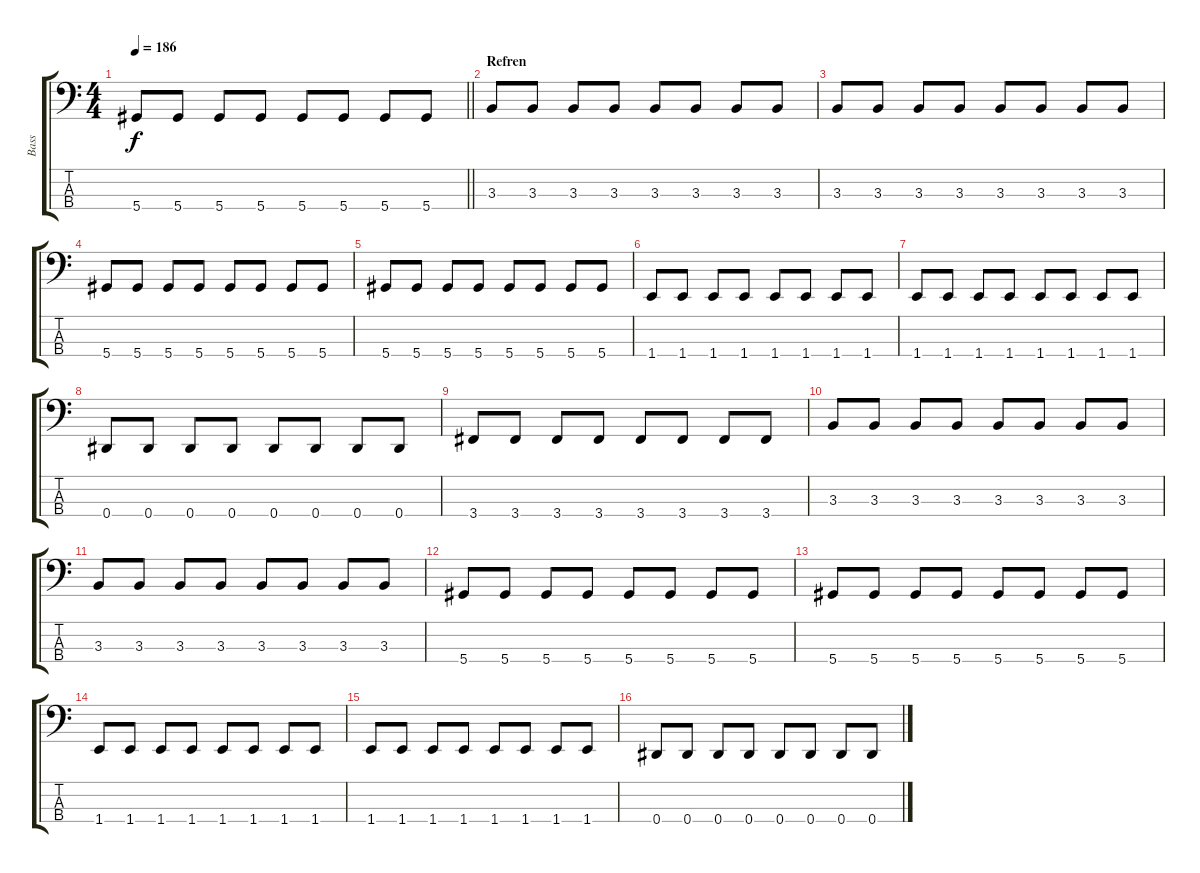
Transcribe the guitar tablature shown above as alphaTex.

\track ("Bass" "Bass") {instrument electricbassfinger}
\staff {score tabs}
\tuning (Gb2 Db2 Ab1 Eb1) {hide}
\ts (4 4)
\tempo 186
\clef f4
\barLineRight lightlight
\ks c
5.4.8{dy f} 5.4.8 5.4.8 5.4.8 5.4.8 5.4.8 5.4.8 5.4.8 |
\section ("" "Refren")
3.3.8 3.3.8 3.3.8 3.3.8 3.3.8 3.3.8 3.3.8 3.3.8 |
3.3.8 3.3.8 3.3.8 3.3.8 3.3.8 3.3.8 3.3.8 3.3.8 |
5.4.8 5.4.8 5.4.8 5.4.8 5.4.8 5.4.8 5.4.8 5.4.8 |
5.4.8 5.4.8 5.4.8 5.4.8 5.4.8 5.4.8 5.4.8 5.4.8 |
1.4.8 1.4.8 1.4.8 1.4.8 1.4.8 1.4.8 1.4.8 1.4.8 |
1.4.8 1.4.8 1.4.8 1.4.8 1.4.8 1.4.8 1.4.8 1.4.8 |
0.4.8 0.4.8 0.4.8 0.4.8 0.4.8 0.4.8 0.4.8 0.4.8 |
3.4.8 3.4.8 3.4.8 3.4.8 3.4.8 3.4.8 3.4.8 3.4.8 |
3.3.8 3.3.8 3.3.8 3.3.8 3.3.8 3.3.8 3.3.8 3.3.8 |
3.3.8 3.3.8 3.3.8 3.3.8 3.3.8 3.3.8 3.3.8 3.3.8 |
5.4.8 5.4.8 5.4.8 5.4.8 5.4.8 5.4.8 5.4.8 5.4.8 |
5.4.8 5.4.8 5.4.8 5.4.8 5.4.8 5.4.8 5.4.8 5.4.8 |
1.4.8 1.4.8 1.4.8 1.4.8 1.4.8 1.4.8 1.4.8 1.4.8 |
1.4.8 1.4.8 1.4.8 1.4.8 1.4.8 1.4.8 1.4.8 1.4.8 |
0.4.8 0.4.8 0.4.8 0.4.8 0.4.8 0.4.8 0.4.8 0.4.8
